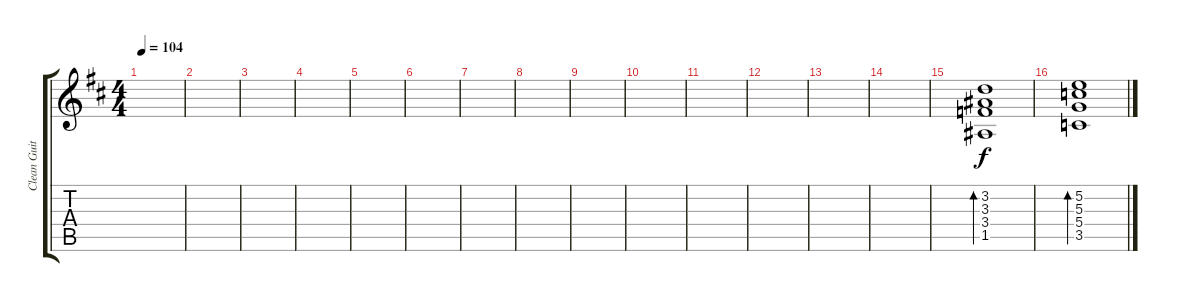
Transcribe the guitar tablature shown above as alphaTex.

\track ("Clean Guitar 2 [Dave]" "Clean Guit") {instrument electricguitarjazz}
\staff {score tabs}
\tuning (E4 B3 G3 D3 A2 E2) {hide}
\ts (4 4)
\tempo 104
\clef g2
\ks d
|
|
|
|
|
|
|
|
|
|
|
|
|
|
(3.2 3.3 3.4 1.5).1{bd 60} |
(5.2 5.3 5.4 3.5).1{bd 60}
